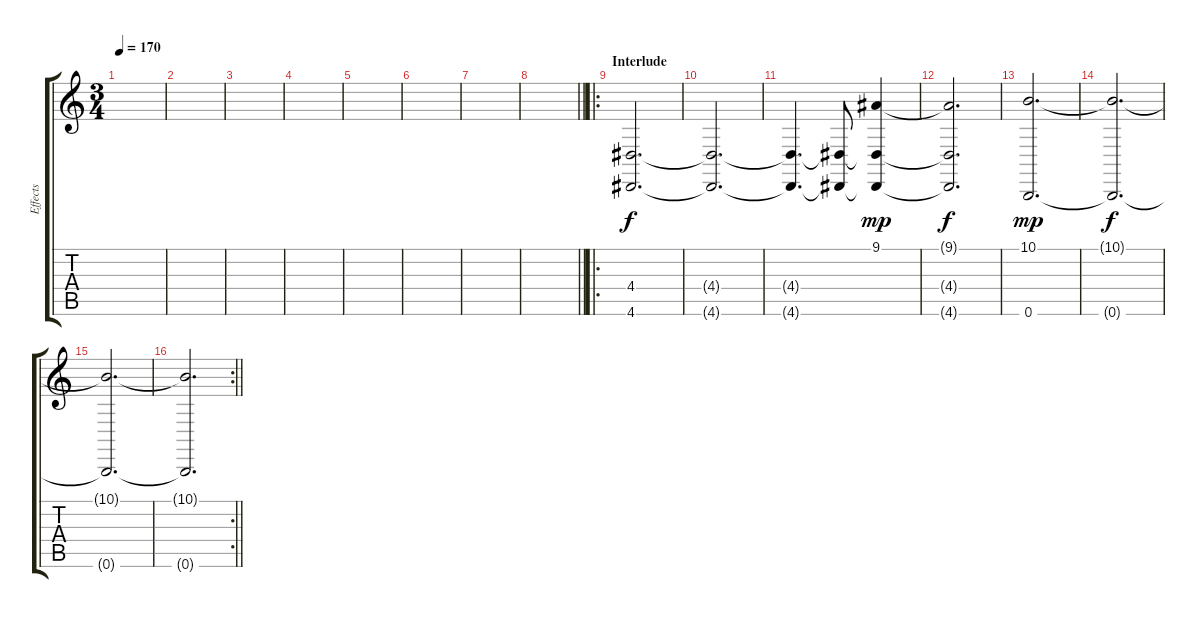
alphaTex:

\track ("Effects" "Effects") {instrument pad2warm}
\staff {score tabs}
\tuning (Db4 Ab3 E3 B2 Gb2 B1) {hide}
\ts (3 4)
\tempo 170
\clef g2
\ks c
|
|
|
|
|
|
|
\barLineRight lightlight
|
\ro
\section ("" "Interlude")
(4.4 4.6).2{d} |
(4.4{t} 4.6{t}).2{d} |
(4.4{t} 4.6{t}).4{d} (4.4{t} 4.6{t}).8 (9.1 4.4{t} 4.6{t}).4{dy mp} |
(9.1{t} 4.4{t} 4.6{t}).2{d dy f} |
(10.1 0.6).2{d dy mp} |
(10.1{t} 0.6{t}).2{d dy f} |
(10.1{t} 0.6{t}).2{d} |
\rc 2
\barLineRight lightlight
(10.1{t} 0.6{t}).2{d}
